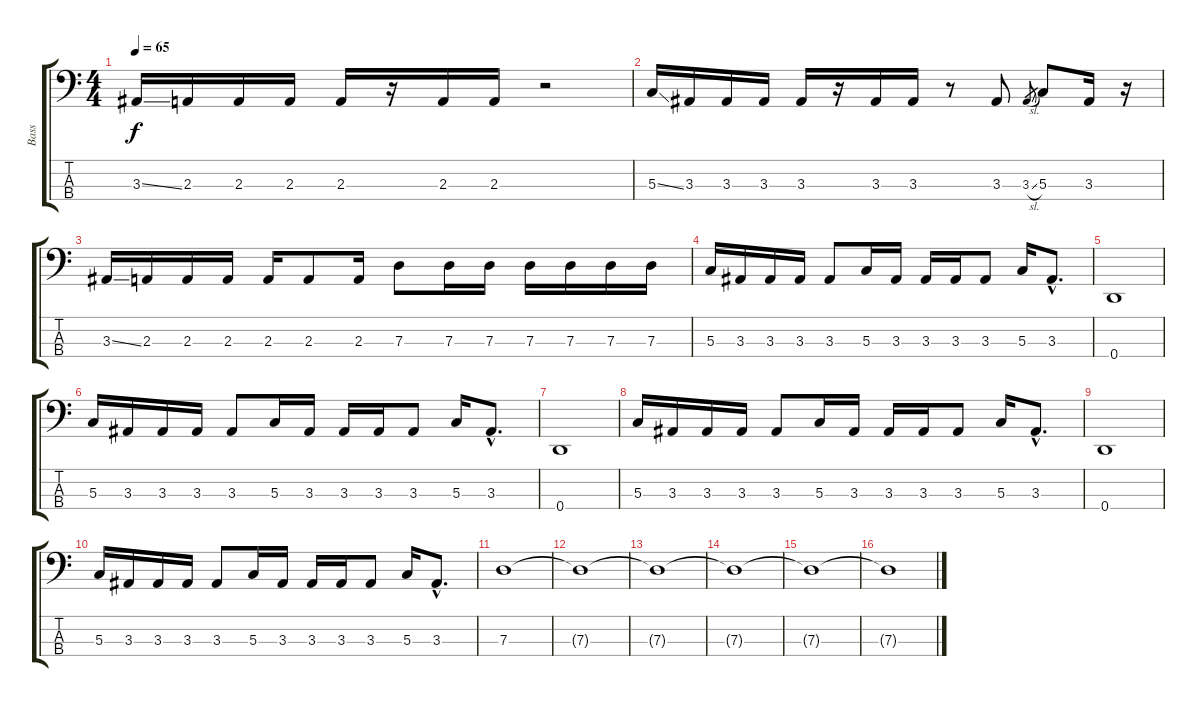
\track ("Bass" "Bass") {instrument electricbassfinger}
\staff {score tabs}
\tuning (F2 C2 G1 D1) {hide}
\ts (4 4)
\tempo 65
\clef f4
\ks c
3.3{ss}.16{dy f} 2.3.16 2.3.16 2.3.16 2.3.16 r.16 2.3.16 2.3.16 r.2 |
5.3{ss}.16 3.3.16 3.3.16 3.3.16 3.3.16 r.16 3.3.16 3.3.16 r.8 3.3.8 3.3{sl}.8{gr} 5.3.8 3.3.16 r.16 |
3.3{ss}.16 2.3.16 2.3.16 2.3.16 2.3.16 2.3.8 2.3.16 7.3.8 7.3.16 7.3.16 7.3.16 7.3.16 7.3.16 7.3.16 |
5.3.16 3.3.16 3.3.16 3.3.16 3.3.8 5.3.16 3.3.16 3.3.16 3.3.16 3.3.8 5.3.16 3.3{hac}.8{d} |
0.4.1 |
5.3.16 3.3.16 3.3.16 3.3.16 3.3.8 5.3.16 3.3.16 3.3.16 3.3.16 3.3.8 5.3.16 3.3{hac}.8{d} |
0.4.1 |
5.3.16 3.3.16 3.3.16 3.3.16 3.3.8 5.3.16 3.3.16 3.3.16 3.3.16 3.3.8 5.3.16 3.3{hac}.8{d} |
0.4.1 |
5.3.16 3.3.16 3.3.16 3.3.16 3.3.8 5.3.16 3.3.16 3.3.16 3.3.16 3.3.8 5.3.16 3.3{hac}.8{d} |
7.3.1 |
7.3{t}.1 |
7.3{t}.1 |
7.3{t}.1 |
7.3{t}.1 |
7.3{t}.1
